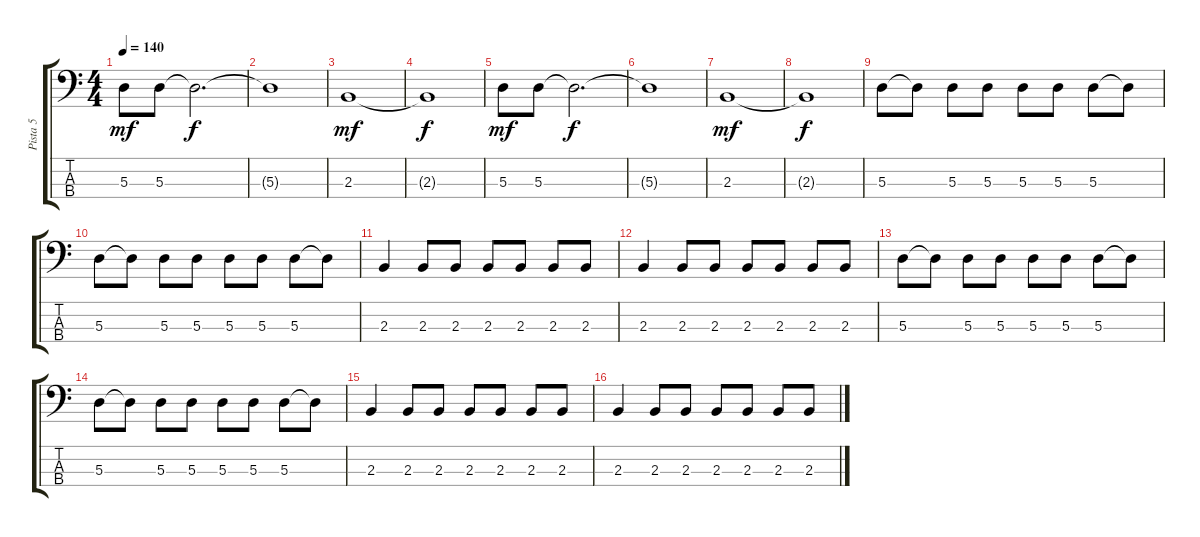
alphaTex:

\track ("Pista 5" "Pista 5") {instrument electricbassfinger}
\staff {score tabs}
\tuning (G2 D2 A1 E1) {hide}
\ts (4 4)
\tempo 140
\clef f4
\ks c
5.3.8{dy mf instrument electricbassfinger} 5.3.8 5.3{t}.2{d dy f} |
5.3{t}.1 |
2.3.1{dy mf} |
2.3{t}.1{dy f} |
5.3.8{dy mf} 5.3.8 5.3{t}.2{d dy f} |
5.3{t}.1 |
2.3.1{dy mf} |
2.3{t}.1{dy f} |
5.3.8 5.3{t}.8 5.3.8 5.3.8 5.3.8 5.3.8 5.3.8 5.3{t}.8 |
5.3.8 5.3{t}.8 5.3.8 5.3.8 5.3.8 5.3.8 5.3.8 5.3{t}.8 |
2.3.4 2.3.8 2.3.8 2.3.8 2.3.8 2.3.8 2.3.8 |
2.3.4 2.3.8 2.3.8 2.3.8 2.3.8 2.3.8 2.3.8 |
5.3.8 5.3{t}.8 5.3.8 5.3.8 5.3.8 5.3.8 5.3.8 5.3{t}.8 |
5.3.8 5.3{t}.8 5.3.8 5.3.8 5.3.8 5.3.8 5.3.8 5.3{t}.8 |
2.3.4 2.3.8 2.3.8 2.3.8 2.3.8 2.3.8 2.3.8 |
2.3.4 2.3.8 2.3.8 2.3.8 2.3.8 2.3.8 2.3.8
